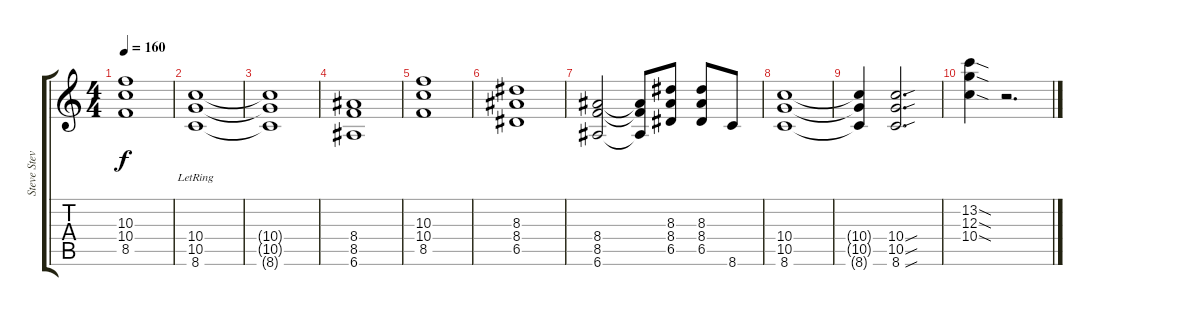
\track ("Steve Stevens" "Steve Stev") {instrument distortionguitar}
\staff {score tabs}
\tuning (E4 B3 G3 D3 A2 E2) {hide}
\ts (4 4)
\tempo 160
\clef g2
\ks c
(10.3 10.4 8.5).1{dy f} |
(10.4{lr} 10.5{lr} 8.6{lr}).1 |
(10.4{t} 10.5{t} 8.6{t}).1 |
(8.4 8.5 6.6).1 |
(10.3 10.4 8.5).1 |
(8.3 8.4 6.5).1 |
(8.4 8.5 6.6).2 (8.4{t} 8.5{t} 6.6{t}).8 (8.3 8.4 6.5).8 (8.3 8.4 6.5).8 8.6.8 |
(10.4 10.5 8.6).1 |
(10.4{t} 10.5{t} 8.6{t}).4 (10.4{sou} 10.5{sou} 8.6{sou}).2{d} |
(13.2{sod} 12.3{sod} 10.4{sod}).4 r.2{d}
